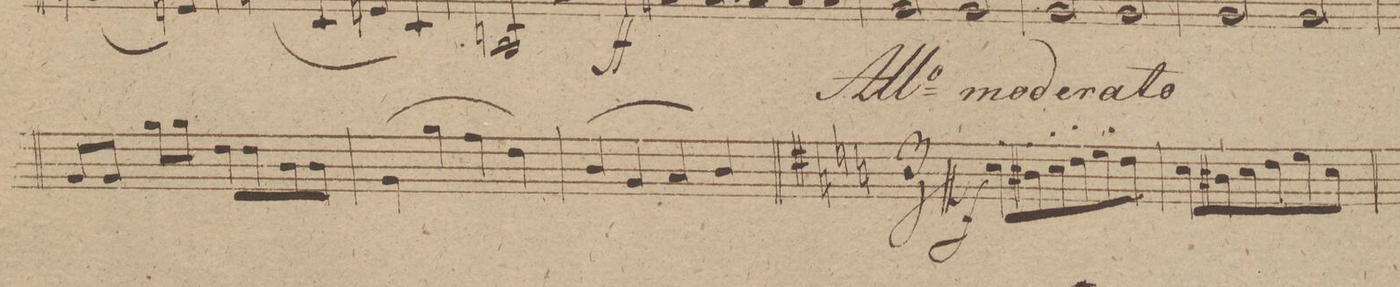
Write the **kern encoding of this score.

**kern
*I"Organo.
*clefF4
*k[f#c#g#d#]
*met(c|)
*M2/2
*Xtremolo
8BB/L
8BB/J
8B\L
8B\J
8F#\L
8F#\
8D#\
8D#\J
=179
(>4BB\
4B\
4A\
4F#\)
=180
(>4D#/
4BB/
4C#/
4D#\)
=181||
*k[f#]
*M3/4
8E\'L
8D#X\'
8E\'
8F#\'
8G\'
8F#\'J
=182
8E\L
8D#X\
8E\
8F#\
8G\
8E\J
=183
*-
